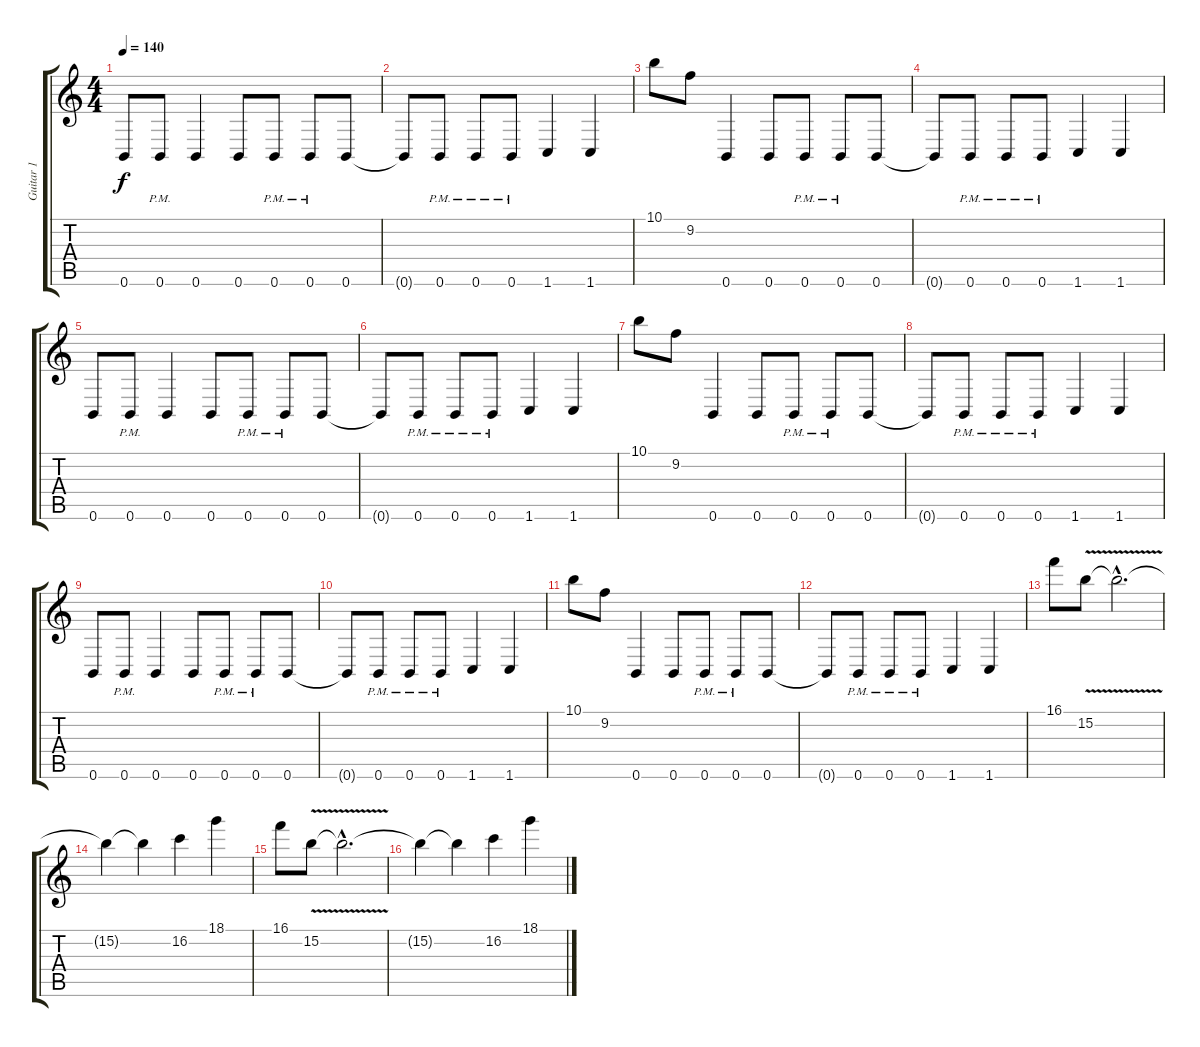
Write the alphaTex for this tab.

\track ("Guitar 1" "Guitar 1") {instrument distortionguitar}
\staff {score tabs}
\tuning (Db4 Ab3 E3 B2 Gb2 B1) {hide}
\ts (4 4)
\tempo 140
\clef g2
\ks c
0.6.8{dy f} 0.6{pm}.8 0.6.4 0.6.8 0.6{pm}.8 0.6{pm}.8 0.6.8 |
0.6{t}.8 0.6{pm}.8 0.6{pm}.8 0.6{pm}.8 1.6.4 1.6.4 |
10.1.8 9.2.8 0.6.4 0.6.8 0.6{pm}.8 0.6{pm}.8 0.6.8 |
0.6{t}.8 0.6{pm}.8 0.6{pm}.8 0.6{pm}.8 1.6.4 1.6.4 |
0.6.8 0.6{pm}.8 0.6.4 0.6.8 0.6{pm}.8 0.6{pm}.8 0.6.8 |
0.6{t}.8 0.6{pm}.8 0.6{pm}.8 0.6{pm}.8 1.6.4 1.6.4 |
10.1.8 9.2.8 0.6.4 0.6.8 0.6{pm}.8 0.6{pm}.8 0.6.8 |
0.6{t}.8 0.6{pm}.8 0.6{pm}.8 0.6{pm}.8 1.6.4 1.6.4 |
0.6.8 0.6{pm}.8 0.6.4 0.6.8 0.6{pm}.8 0.6{pm}.8 0.6.8 |
0.6{t}.8 0.6{pm}.8 0.6{pm}.8 0.6{pm}.8 1.6.4 1.6.4 |
10.1.8 9.2.8 0.6.4 0.6.8 0.6{pm}.8 0.6{pm}.8 0.6.8 |
0.6{t}.8 0.6{pm}.8 0.6{pm}.8 0.6{pm}.8 1.6.4 1.6.4 |
16.1.8 15.2{v}.8 15.2{hac t}.2{d} |
15.2{t}.4 15.2{t}.4 16.2.4 18.1.4 |
16.1.8 15.2{v}.8 15.2{hac t}.2{d} |
15.2{t}.4 15.2{t}.4 16.2.4 18.1.4
